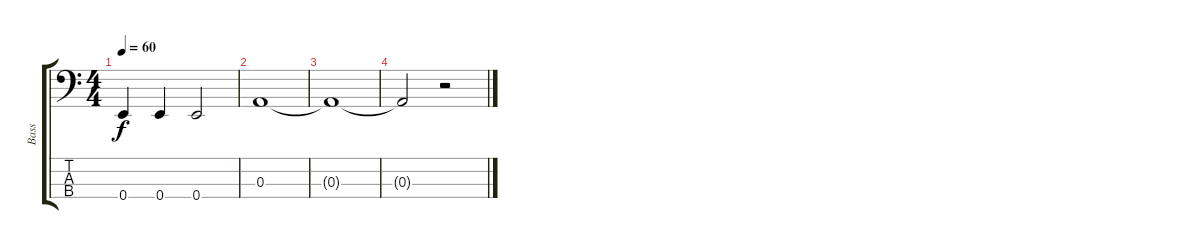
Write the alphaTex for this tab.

\track ("Bass" "Bass") {instrument electricbassfinger}
\staff {score tabs}
\tuning (G2 D2 A1 E1) {hide}
\ts (4 4)
\tempo 60
\clef f4
\ks c
0.4.4{dy f} 0.4.4 0.4.2 |
0.3.1 |
0.3{t}.1 |
0.3{t}.2 r.2
